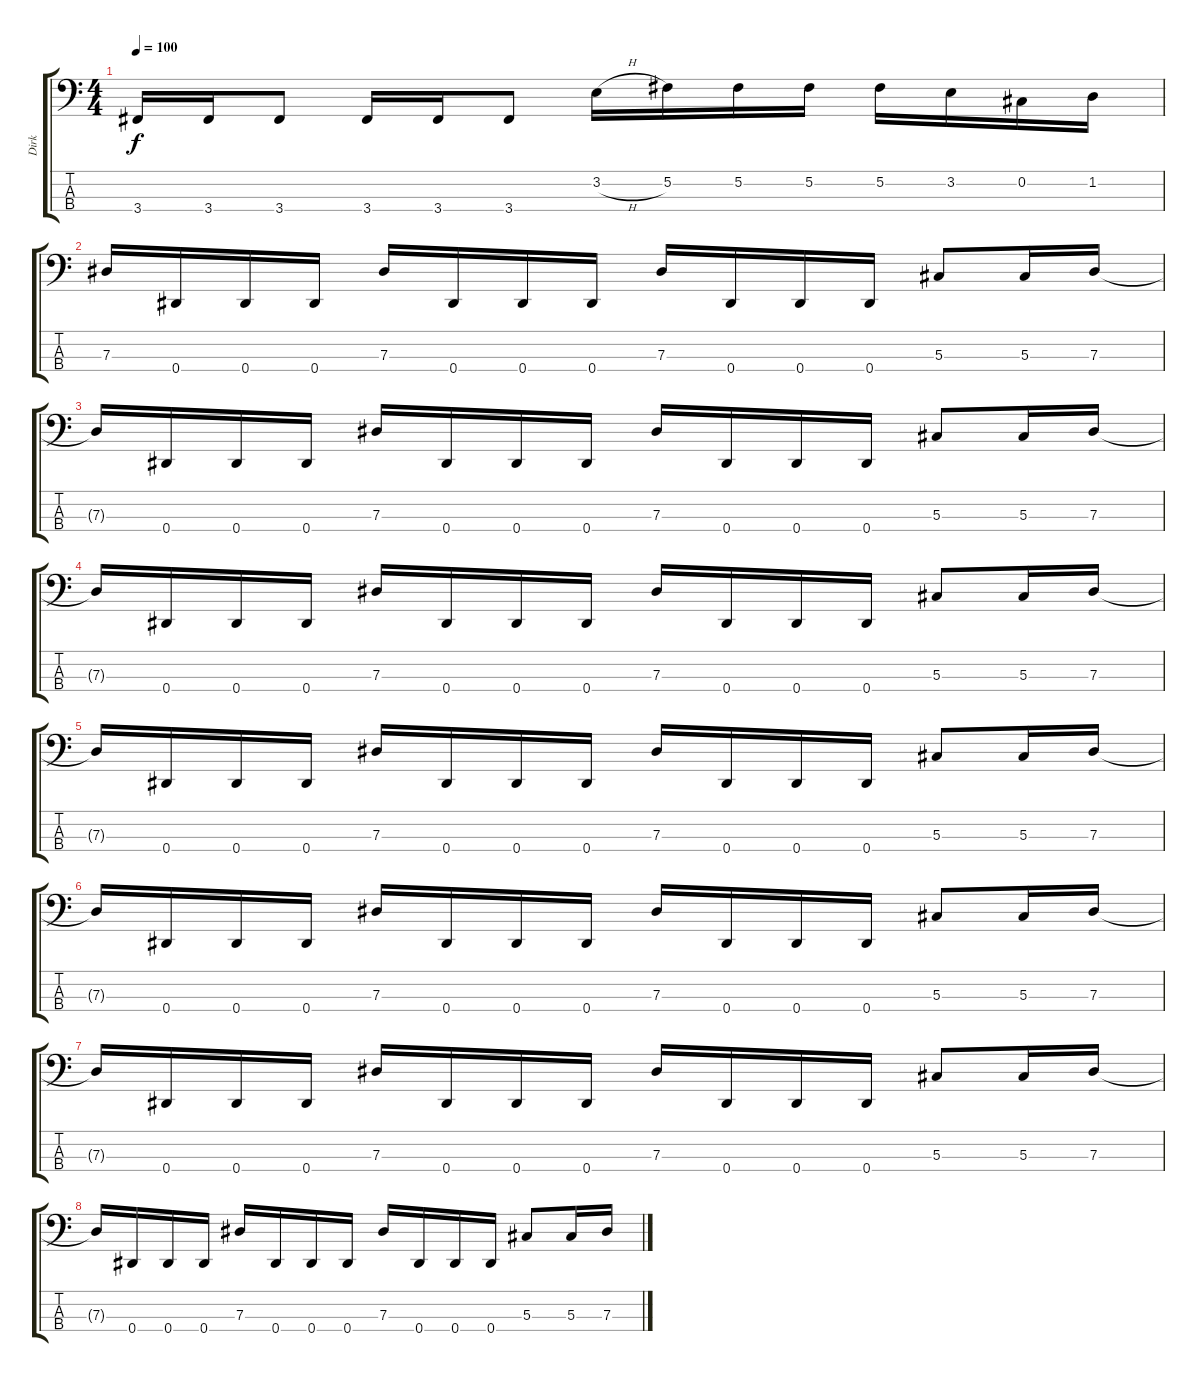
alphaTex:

\track ("Dirk" "Dirk") {instrument electricbassfinger}
\staff {score tabs}
\tuning (Gb2 Db2 Ab1 Eb1) {hide}
\ts (4 4)
\tempo 100
\clef f4
\ks c
3.4{t}.16{dy f} 3.4.16 3.4.8 3.4.16 3.4.16 3.4.8 3.2{h}.16 5.2.16 5.2.16 5.2.16 5.2.16 3.2.16 0.2.16 1.2.16 |
7.3.16 0.4.16 0.4.16 0.4.16 7.3.16 0.4.16 0.4.16 0.4.16 7.3.16 0.4.16 0.4.16 0.4.16 5.3.8 5.3.16 7.3.16 |
7.3{t}.16 0.4.16 0.4.16 0.4.16 7.3.16 0.4.16 0.4.16 0.4.16 7.3.16 0.4.16 0.4.16 0.4.16 5.3.8 5.3.16 7.3.16 |
7.3{t}.16 0.4.16 0.4.16 0.4.16 7.3.16 0.4.16 0.4.16 0.4.16 7.3.16 0.4.16 0.4.16 0.4.16 5.3.8 5.3.16 7.3.16 |
7.3{t}.16 0.4.16 0.4.16 0.4.16 7.3.16 0.4.16 0.4.16 0.4.16 7.3.16 0.4.16 0.4.16 0.4.16 5.3.8 5.3.16 7.3.16 |
7.3{t}.16 0.4.16 0.4.16 0.4.16 7.3.16 0.4.16 0.4.16 0.4.16 7.3.16 0.4.16 0.4.16 0.4.16 5.3.8 5.3.16 7.3.16 |
7.3{t}.16 0.4.16 0.4.16 0.4.16 7.3.16 0.4.16 0.4.16 0.4.16 7.3.16 0.4.16 0.4.16 0.4.16 5.3.8 5.3.16 7.3.16 |
7.3{t}.16 0.4.16 0.4.16 0.4.16 7.3.16 0.4.16 0.4.16 0.4.16 7.3.16 0.4.16 0.4.16 0.4.16 5.3.8 5.3.16 7.3.16
